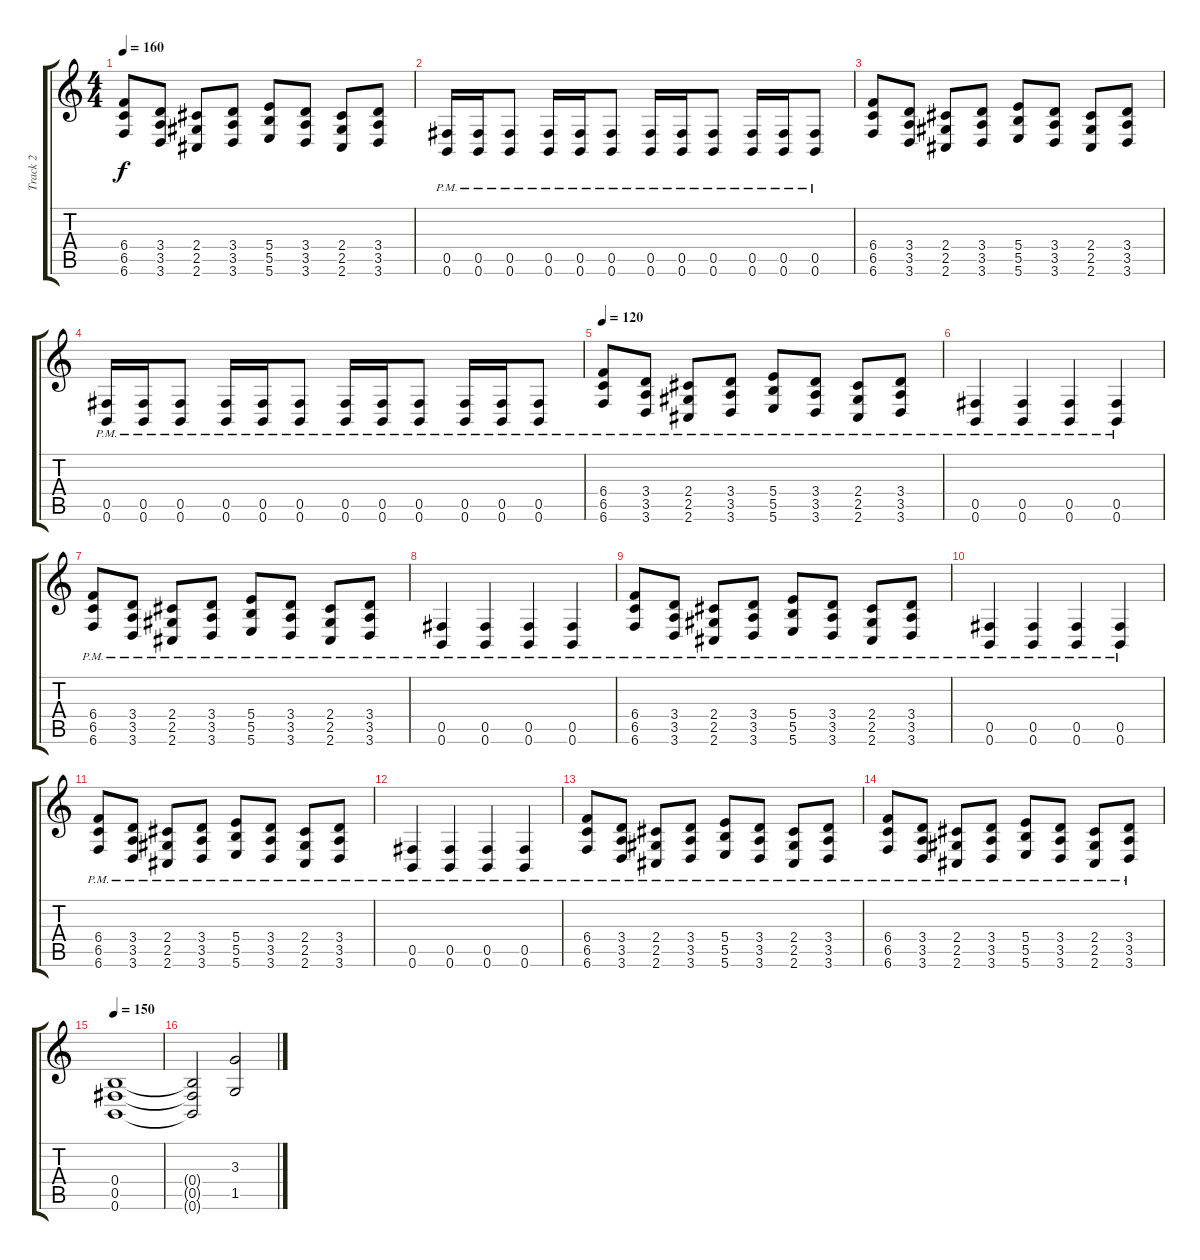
\track ("Track 2" "Track 2") {instrument distortionguitar}
\staff {score tabs}
\tuning (Db4 Ab3 E3 B2 Gb2 B1) {hide}
\ts (4 4)
\tempo 160
\clef g2
\ks c
(6.4 6.5 6.6).8{dy f} (3.4 3.5 3.6).8 (2.4 2.5 2.6).8 (3.4 3.5 3.6).8 (5.4 5.5 5.6).8 (3.4 3.5 3.6).8 (2.4 2.5 2.6).8 (3.4 3.5 3.6).8 |
(0.5{pm} 0.6{pm}).16 (0.5{pm} 0.6{pm}).16 (0.5{pm} 0.6{pm}).8 (0.5{pm} 0.6{pm}).16 (0.5{pm} 0.6{pm}).16 (0.5{pm} 0.6{pm}).8 (0.5{pm} 0.6{pm}).16 (0.5{pm} 0.6{pm}).16 (0.5{pm} 0.6{pm}).8 (0.5{pm} 0.6{pm}).16 (0.5{pm} 0.6{pm}).16 (0.5{pm} 0.6{pm}).8 |
(6.4 6.5 6.6).8 (3.4 3.5 3.6).8 (2.4 2.5 2.6).8 (3.4 3.5 3.6).8 (5.4 5.5 5.6).8 (3.4 3.5 3.6).8 (2.4 2.5 2.6).8 (3.4 3.5 3.6).8 |
(0.5{pm} 0.6{pm}).16 (0.5{pm} 0.6{pm}).16 (0.5{pm} 0.6{pm}).8 (0.5{pm} 0.6{pm}).16 (0.5{pm} 0.6{pm}).16 (0.5{pm} 0.6{pm}).8 (0.5{pm} 0.6{pm}).16 (0.5{pm} 0.6{pm}).16 (0.5{pm} 0.6{pm}).8 (0.5{pm} 0.6{pm}).16 (0.5{pm} 0.6{pm}).16 (0.5{pm} 0.6{pm}).8 |
\tempo 120
(6.4{pm} 6.5{pm} 6.6{pm}).8 (3.4{pm} 3.5{pm} 3.6{pm}).8 (2.4{pm} 2.5{pm} 2.6{pm}).8 (3.4{pm} 3.5{pm} 3.6{pm}).8 (5.4{pm} 5.5{pm} 5.6{pm}).8 (3.4{pm} 3.5{pm} 3.6{pm}).8 (2.4{pm} 2.5{pm} 2.6{pm}).8 (3.4{pm} 3.5{pm} 3.6{pm}).8 |
(0.5{pm} 0.6{pm}).4 (0.5{pm} 0.6{pm}).4 (0.5{pm} 0.6{pm}).4 (0.5{pm} 0.6{pm}).4 |
(6.4{pm} 6.5{pm} 6.6{pm}).8 (3.4{pm} 3.5{pm} 3.6{pm}).8 (2.4{pm} 2.5{pm} 2.6{pm}).8 (3.4{pm} 3.5{pm} 3.6{pm}).8 (5.4{pm} 5.5{pm} 5.6{pm}).8 (3.4{pm} 3.5{pm} 3.6{pm}).8 (2.4{pm} 2.5{pm} 2.6{pm}).8 (3.4{pm} 3.5{pm} 3.6{pm}).8 |
(0.5{pm} 0.6{pm}).4 (0.5{pm} 0.6{pm}).4 (0.5{pm} 0.6{pm}).4 (0.5{pm} 0.6{pm}).4 |
(6.4{pm} 6.5{pm} 6.6{pm}).8 (3.4{pm} 3.5{pm} 3.6{pm}).8 (2.4{pm} 2.5{pm} 2.6{pm}).8 (3.4{pm} 3.5{pm} 3.6{pm}).8 (5.4{pm} 5.5{pm} 5.6{pm}).8 (3.4{pm} 3.5{pm} 3.6{pm}).8 (2.4{pm} 2.5{pm} 2.6{pm}).8 (3.4{pm} 3.5{pm} 3.6{pm}).8 |
(0.5{pm} 0.6{pm}).4 (0.5{pm} 0.6{pm}).4 (0.5{pm} 0.6{pm}).4 (0.5{pm} 0.6{pm}).4 |
(6.4{pm} 6.5{pm} 6.6{pm}).8 (3.4{pm} 3.5{pm} 3.6{pm}).8 (2.4{pm} 2.5{pm} 2.6{pm}).8 (3.4{pm} 3.5{pm} 3.6{pm}).8 (5.4{pm} 5.5{pm} 5.6{pm}).8 (3.4{pm} 3.5{pm} 3.6{pm}).8 (2.4{pm} 2.5{pm} 2.6{pm}).8 (3.4{pm} 3.5{pm} 3.6{pm}).8 |
(0.5{pm} 0.6{pm}).4 (0.5{pm} 0.6{pm}).4 (0.5{pm} 0.6{pm}).4 (0.5{pm} 0.6{pm}).4 |
(6.4{pm} 6.5{pm} 6.6{pm}).8 (3.4{pm} 3.5{pm} 3.6{pm}).8 (2.4{pm} 2.5{pm} 2.6{pm}).8 (3.4{pm} 3.5{pm} 3.6{pm}).8 (5.4{pm} 5.5{pm} 5.6{pm}).8 (3.4{pm} 3.5{pm} 3.6{pm}).8 (2.4{pm} 2.5{pm} 2.6{pm}).8 (3.4{pm} 3.5{pm} 3.6{pm}).8 |
(6.4{pm} 6.5{pm} 6.6{pm}).8 (3.4{pm} 3.5{pm} 3.6{pm}).8 (2.4{pm} 2.5{pm} 2.6{pm}).8 (3.4{pm} 3.5{pm} 3.6{pm}).8 (5.4{pm} 5.5{pm} 5.6{pm}).8 (3.4{pm} 3.5{pm} 3.6{pm}).8 (2.4{pm} 2.5{pm} 2.6{pm}).8 (3.4{pm} 3.5{pm} 3.6{pm}).8 |
\tempo 150
(0.4 0.5 0.6).1 |
(0.4{t} 0.5{t} 0.6{t}).2 (3.3 1.5).2
